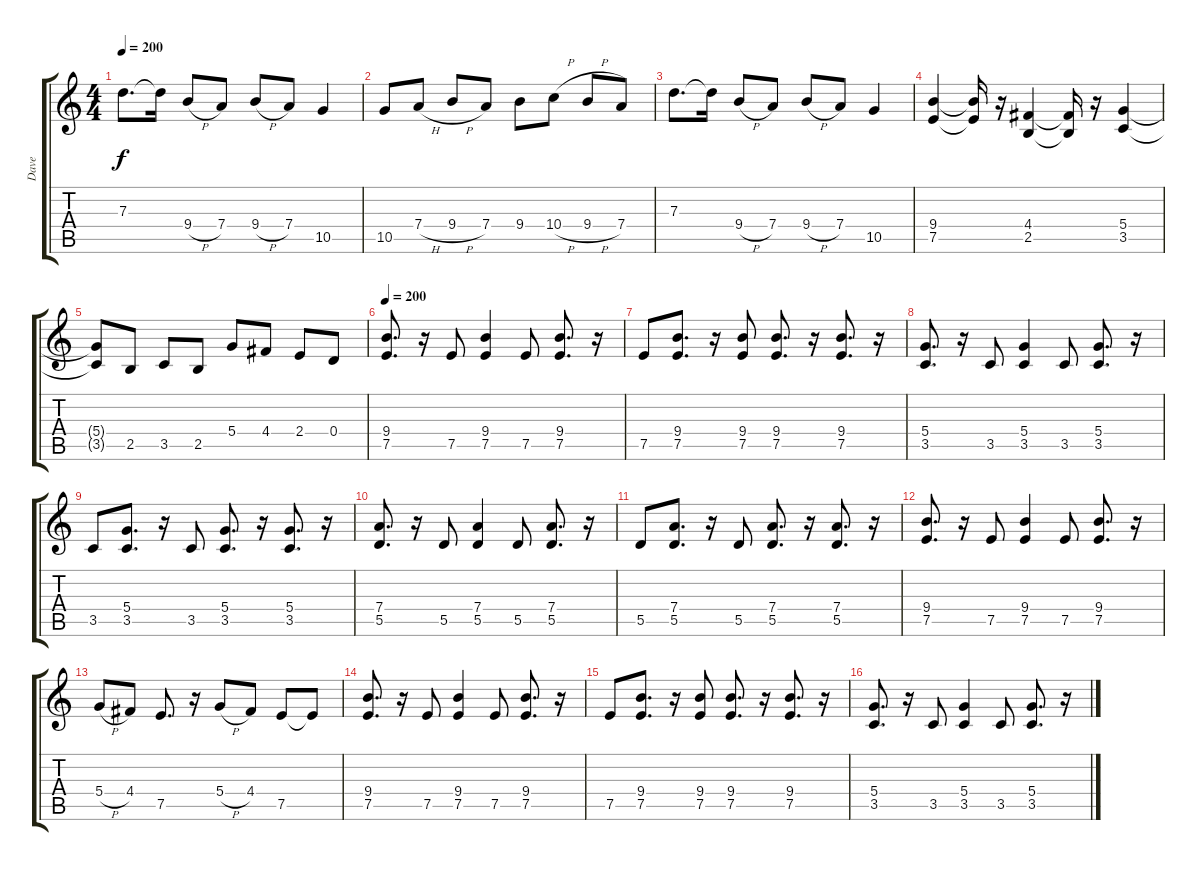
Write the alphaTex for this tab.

\track ("Dave" "Dave") {instrument distortionguitar}
\staff {score tabs}
\tuning (E4 B3 G3 D3 A2 E2) {hide}
\ts (4 4)
\tempo 200
\clef g2
\ks c
7.3.8{d dy f} 7.3{t}.16 9.4{h}.8 7.4.8 9.4{h}.8 7.4.8 10.5.4 |
10.5.8 7.4{h}.8 9.4{h}.8 7.4.8 9.4.8 10.4{h}.8 9.4{h}.8 7.4.8 |
7.3.8{d} 7.3{t}.16 9.4{h}.8 7.4.8 9.4{h}.8 7.4.8 10.5.4 |
(9.4 7.5).4 (9.4{t} 7.5{t}).16 r.16 (4.4 2.5).4 (4.4{t} 2.5{t}).16 r.16 (5.4 3.5).4 |
(5.4{t} 3.5{t}).8 2.5.8 3.5.8 2.5.8 5.4.8 4.4.8 2.4.8 0.4.8 |
\tempo 200
(9.4 7.5).8{d} r.16 7.5.8 (9.4 7.5).4 7.5.8 (9.4 7.5).8{d} r.16 |
7.5.8 (9.4 7.5).8{d} r.16 (9.4 7.5).8 (9.4 7.5).8{d} r.16 (9.4 7.5).8{d} r.16 |
(5.4 3.5).8{d} r.16 3.5.8 (5.4 3.5).4 3.5.8 (5.4 3.5).8{d} r.16 |
3.5.8 (5.4 3.5).8{d} r.16 3.5.8 (5.4 3.5).8{d} r.16 (5.4 3.5).8{d} r.16 |
(7.4 5.5).8{d} r.16 5.5.8 (7.4 5.5).4 5.5.8 (7.4 5.5).8{d} r.16 |
5.5.8 (7.4 5.5).8{d} r.16 5.5.8 (7.4 5.5).8{d} r.16 (7.4 5.5).8{d} r.16 |
(9.4 7.5).8{d} r.16 7.5.8 (9.4 7.5).4 7.5.8 (9.4 7.5).8{d} r.16 |
5.4{h}.8 4.4.8 7.5.8{d} r.16 5.4{h}.8 4.4.8 7.5.8 7.5{t}.8 |
(9.4 7.5).8{d} r.16 7.5.8 (9.4 7.5).4 7.5.8 (9.4 7.5).8{d} r.16 |
7.5.8 (9.4 7.5).8{d} r.16 (9.4 7.5).8 (9.4 7.5).8{d} r.16 (9.4 7.5).8{d} r.16 |
(5.4 3.5).8{d} r.16 3.5.8 (5.4 3.5).4 3.5.8 (5.4 3.5).8{d} r.16
